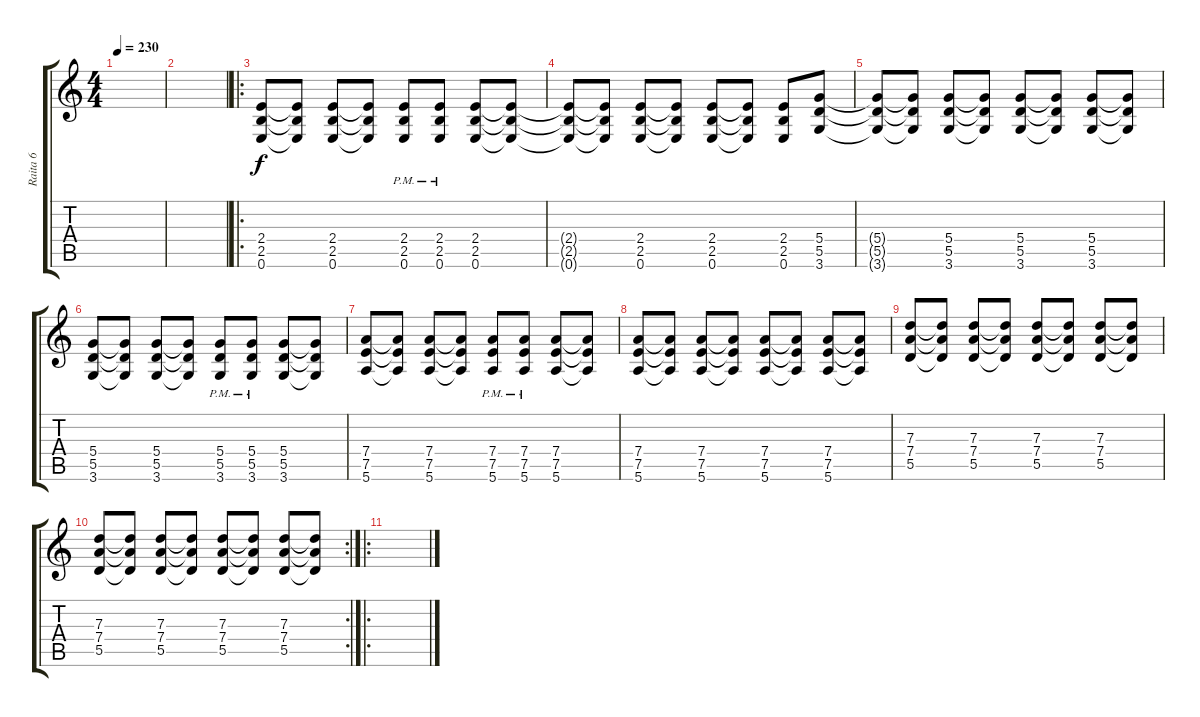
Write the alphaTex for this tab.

\track ("Raita 6" "Raita 6") {instrument distortionguitar}
\staff {score tabs}
\tuning (E4 B3 G3 D3 A2 E2) {hide}
\ts (4 4)
\tempo 230
\clef g2
\ks c
|
|
\ro
(2.4 2.5 0.6).8 (2.4{t} 2.5{t} 0.6{t}).8 (2.4 2.5 0.6).8 (2.4{t} 2.5{t} 0.6{t}).8 (2.4 2.5 0.6{pm}).8 (2.4 2.5 0.6{pm}).8 (2.4 2.5 0.6).8 (2.4{t} 2.5{t} 0.6{t}).8 |
(2.4{t} 2.5{t} 0.6{t}).8 (2.4{t} 2.5{t} 0.6{t}).8 (2.4 2.5 0.6).8 (2.4{t} 2.5{t} 0.6{t}).8 (2.4 2.5 0.6).8 (2.4{t} 2.5{t} 0.6{t}).8 (2.4 2.5 0.6).8 (5.4 5.5 3.6).8 |
(5.4{t} 5.5{t} 3.6{t}).8 (5.4{t} 5.5{t} 3.6{t}).8 (5.4 5.5 3.6).8 (5.4{t} 5.5{t} 3.6{t}).8 (5.4 5.5 3.6).8 (5.4{t} 5.5{t} 3.6{t}).8 (5.4 5.5 3.6).8 (5.4{t} 5.5{t} 3.6{t}).8 |
(5.4 5.5 3.6).8 (5.4{t} 5.5{t} 3.6{t}).8 (5.4 5.5 3.6).8 (5.4{t} 5.5{t} 3.6{t}).8 (5.4 5.5 3.6{pm}).8 (5.4 5.5 3.6{pm}).8 (5.4 5.5 3.6).8 (5.4{t} 5.5{t} 3.6{t}).8 |
(7.4 7.5 5.6).8 (7.4{t} 7.5{t} 5.6{t}).8 (7.4 7.5 5.6).8 (7.4{t} 7.5{t} 5.6{t}).8 (7.4 7.5 5.6{pm}).8 (7.4 7.5 5.6{pm}).8 (7.4 7.5 5.6).8 (7.4{t} 7.5{t} 5.6{t}).8 |
(7.4 7.5 5.6).8 (7.4{t} 7.5{t} 5.6{t}).8 (7.4 7.5 5.6).8 (7.4{t} 7.5{t} 5.6{t}).8 (7.4 7.5 5.6).8 (7.4{t} 7.5{t} 5.6{t}).8 (7.4 7.5 5.6).8 (7.4{t} 7.5{t} 5.6{t}).8 |
(7.3 7.4 5.5).8 (7.3{t} 7.4{t} 5.5{t}).8 (7.3 7.4 5.5).8 (7.3{t} 7.4{t} 5.5{t}).8 (7.3 7.4 5.5).8 (7.3{t} 7.4{t} 5.5{t}).8 (7.3 7.4 5.5).8 (7.3{t} 7.4{t} 5.5{t}).8 |
\rc 2
(7.3 7.4 5.5).8 (7.3{t} 7.4{t} 5.5{t}).8 (7.3 7.4 5.5).8 (7.3{t} 7.4{t} 5.5{t}).8 (7.3 7.4 5.5).8 (7.3{t} 7.4{t} 5.5{t}).8 (7.3 7.4 5.5).8 (7.3{t} 7.4{t} 5.5{t}).8 |
\ro
